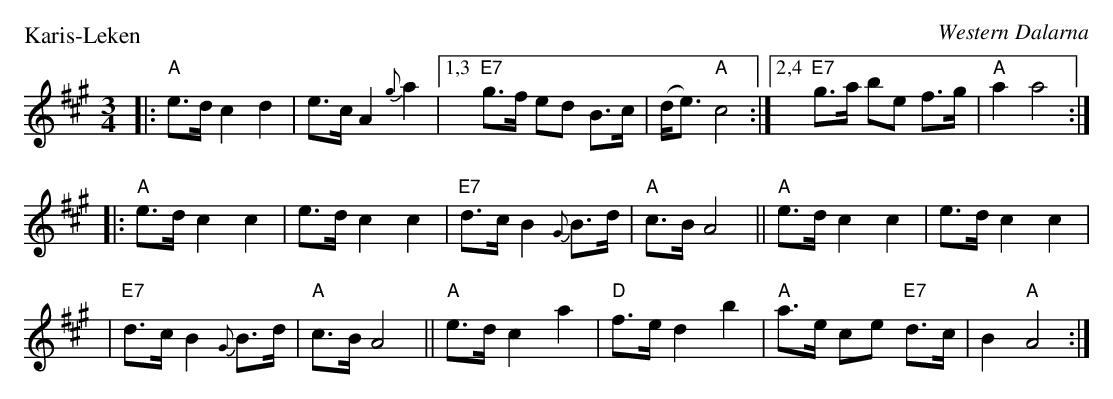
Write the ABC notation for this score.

X:1
P: Karis-Leken
O: Western Dalarna
M: 3/4
L: 1/8
K: A
|: "A"e>d c2 d2 | e>c A2 {g}a2 \
|1,3 "E7"g>f ed B>c | (d<e) "A"c4 \
:|2,4 "E7"g>a be f>g | "A"a2 a4 :|
|: "A"e>d c2 c2 | e>d c2 c2 \
| "E7"d>c B2 {G}B>d | "A"c>B A4 \
|| "A"e>d c2 c2 | e>d c2 c2 |
| "E7"d>c B2 {G}B>d | "A"c>B A4 \
|| "A"e>d c2 a2 | "D"f>e d2 b2 \
| "A"a>e ce "E7"d>c | B2 "A"A4 :|
